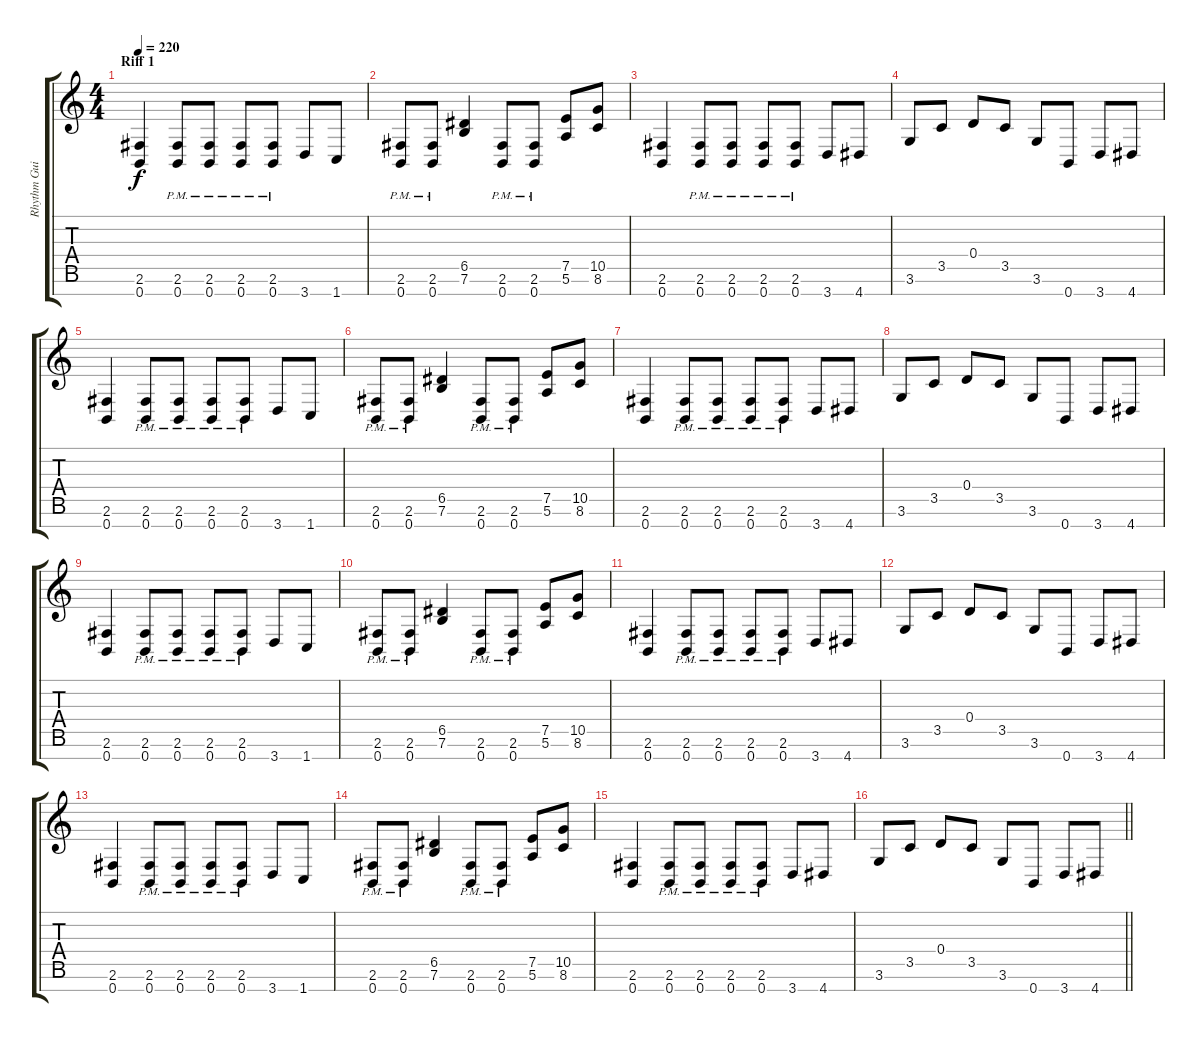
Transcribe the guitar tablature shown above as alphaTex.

\track ("Rhythm Guitar 1" "Rhythm Gui") {instrument distortionguitar}
\staff {score tabs}
\tuning (E4 B3 G3 D3 A2 E2 B1) {hide}
\ts (4 4)
\section ("" "Riff 1")
\tempo 220
\clef g2
\ks c
(2.6 0.7).4{dy f} (2.6{pm} 0.7{pm}).8 (2.6{pm} 0.7{pm}).8 (2.6{pm} 0.7{pm}).8 (2.6{pm} 0.7{pm}).8 3.7.8 1.7.8 |
(2.6{pm} 0.7{pm}).8 (2.6{pm} 0.7{pm}).8 (6.5 7.6).4 (2.6{pm} 0.7{pm}).8 (2.6{pm} 0.7{pm}).8 (7.5 5.6).8 (10.5 8.6).8 |
(2.6 0.7).4 (2.6{pm} 0.7{pm}).8 (2.6{pm} 0.7{pm}).8 (2.6{pm} 0.7{pm}).8 (2.6{pm} 0.7{pm}).8 3.7.8 4.7.8 |
3.6.8 3.5.8 0.4.8 3.5.8 3.6.8 0.7.8 3.7.8 4.7.8 |
(2.6 0.7).4 (2.6{pm} 0.7{pm}).8 (2.6{pm} 0.7{pm}).8 (2.6{pm} 0.7{pm}).8 (2.6{pm} 0.7{pm}).8 3.7.8 1.7.8 |
(2.6{pm} 0.7{pm}).8 (2.6{pm} 0.7{pm}).8 (6.5 7.6).4 (2.6{pm} 0.7{pm}).8 (2.6{pm} 0.7{pm}).8 (7.5 5.6).8 (10.5 8.6).8 |
(2.6 0.7).4 (2.6{pm} 0.7{pm}).8 (2.6{pm} 0.7{pm}).8 (2.6{pm} 0.7{pm}).8 (2.6{pm} 0.7{pm}).8 3.7.8 4.7.8 |
3.6.8 3.5.8 0.4.8 3.5.8 3.6.8 0.7.8 3.7.8 4.7.8 |
(2.6 0.7).4 (2.6{pm} 0.7{pm}).8 (2.6{pm} 0.7{pm}).8 (2.6{pm} 0.7{pm}).8 (2.6{pm} 0.7{pm}).8 3.7.8 1.7.8 |
(2.6{pm} 0.7{pm}).8 (2.6{pm} 0.7{pm}).8 (6.5 7.6).4 (2.6{pm} 0.7{pm}).8 (2.6{pm} 0.7{pm}).8 (7.5 5.6).8 (10.5 8.6).8 |
(2.6 0.7).4 (2.6{pm} 0.7{pm}).8 (2.6{pm} 0.7{pm}).8 (2.6{pm} 0.7{pm}).8 (2.6{pm} 0.7{pm}).8 3.7.8 4.7.8 |
3.6.8 3.5.8 0.4.8 3.5.8 3.6.8 0.7.8 3.7.8 4.7.8 |
(2.6 0.7).4 (2.6{pm} 0.7{pm}).8 (2.6{pm} 0.7{pm}).8 (2.6{pm} 0.7{pm}).8 (2.6{pm} 0.7{pm}).8 3.7.8 1.7.8 |
(2.6{pm} 0.7{pm}).8 (2.6{pm} 0.7{pm}).8 (6.5 7.6).4 (2.6{pm} 0.7{pm}).8 (2.6{pm} 0.7{pm}).8 (7.5 5.6).8 (10.5 8.6).8 |
(2.6 0.7).4 (2.6{pm} 0.7{pm}).8 (2.6{pm} 0.7{pm}).8 (2.6{pm} 0.7{pm}).8 (2.6{pm} 0.7{pm}).8 3.7.8 4.7.8 |
\barLineRight lightlight
3.6.8 3.5.8 0.4.8 3.5.8 3.6.8 0.7.8 3.7.8 4.7.8
